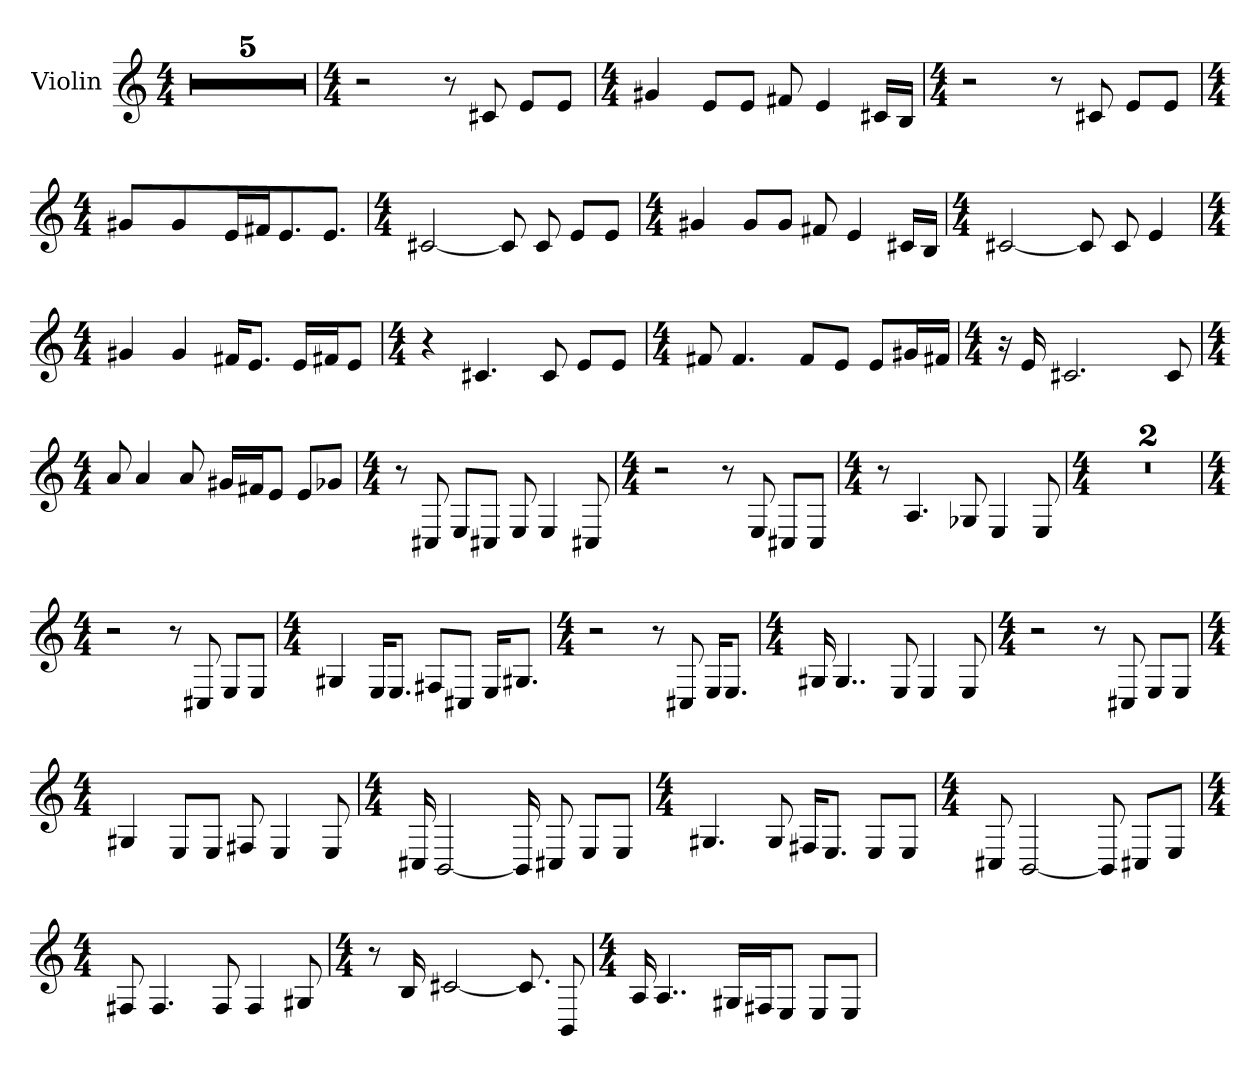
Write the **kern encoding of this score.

**kern
*part1
*staff1
*I"Violin
*I'Vln
*M4/4
=
1r
=
*M4/4
1r
=
*M4/4
1r
=
*M4/4
1r
=
*M4/4
1r
=
*M4/4
2r
8r
8c#X
8eL
8eJ
=
*M4/4
4g#X
8eL
8eJ
8f#X
4e
16c#XLL
16BJJ
=
*M4/4
2r
8r
8c#X
8eL
8eJ
=
*M4/4
4g#X
4g#
16eLL
16f#XJ
8.eJ
8.eJ
=
*M4/4
[2c#X
8c#]
8c#
8eL
8eJ
=
*M4/4
4g#X
8g#L
8g#J
8f#X
4e
16c#XLL
16BJJ
=
*M4/4
[2c#X
8c#]
8c#
4e
=
*M4/4
4g#X
4g#
16f#XKL
8.eJ
16eLL
16f#XJ
8eJ
=
*M4/4
4r
4.c#X
8c#
8eL
8eJ
=
*M4/4
8f#X
4.f#
8f#L
8eJ
8eL
16g#XL
16f#XJJ
=
*M4/4
16r
16e
2.c#X
8c#
=
*M4/4
8a
4a
8a
16g#XLL
16f#XJ
8eJ
8eL
8g-XJ
=
*M4/4
8r
8C#X
8EL
8C#XJ
8E
4E
8C#X
=
*M4/4
2r
8r
8E
8C#XL
8C#J
=
*M4/4
8r
4.A
8G-X
4E
8E
=
*M4/4
1r
=
*M4/4
1r
=
*M4/4
2r
8r
8C#X
8EL
8EJ
=
*M4/4
4G#X
16EKL
8.EJ
8F#XL
8C#XJ
16EKL
8.G#XJ
=
*M4/4
2r
8r
8C#X
16EKL
8.EJ
=
*M4/4
16G#X
4..G#
8E
4E
8E
=
*M4/4
2r
8r
8C#X
8EL
8EJ
=
*M4/4
4G#X
8EL
8EJ
8F#X
4E
8E
=
*M4/4
16C#X
[2BB
16BB]
8C#X
8EL
8EJ
=
*M4/4
4.G#X
8G#
16F#XKL
8.EJ
8EL
8EJ
=
*M4/4
8C#X
[2BB
8BB]
8C#XL
8EJ
=
*M4/4
8F#X
4.F#
8F#
4F#
8G#X
=
*M4/4
8r
16B
[2c#X
8.c#]
8BB
=
*M4/4
16A
4..A
16G#XLL
16F#XJ
8EJ
8EL
8EJ
=
*-
